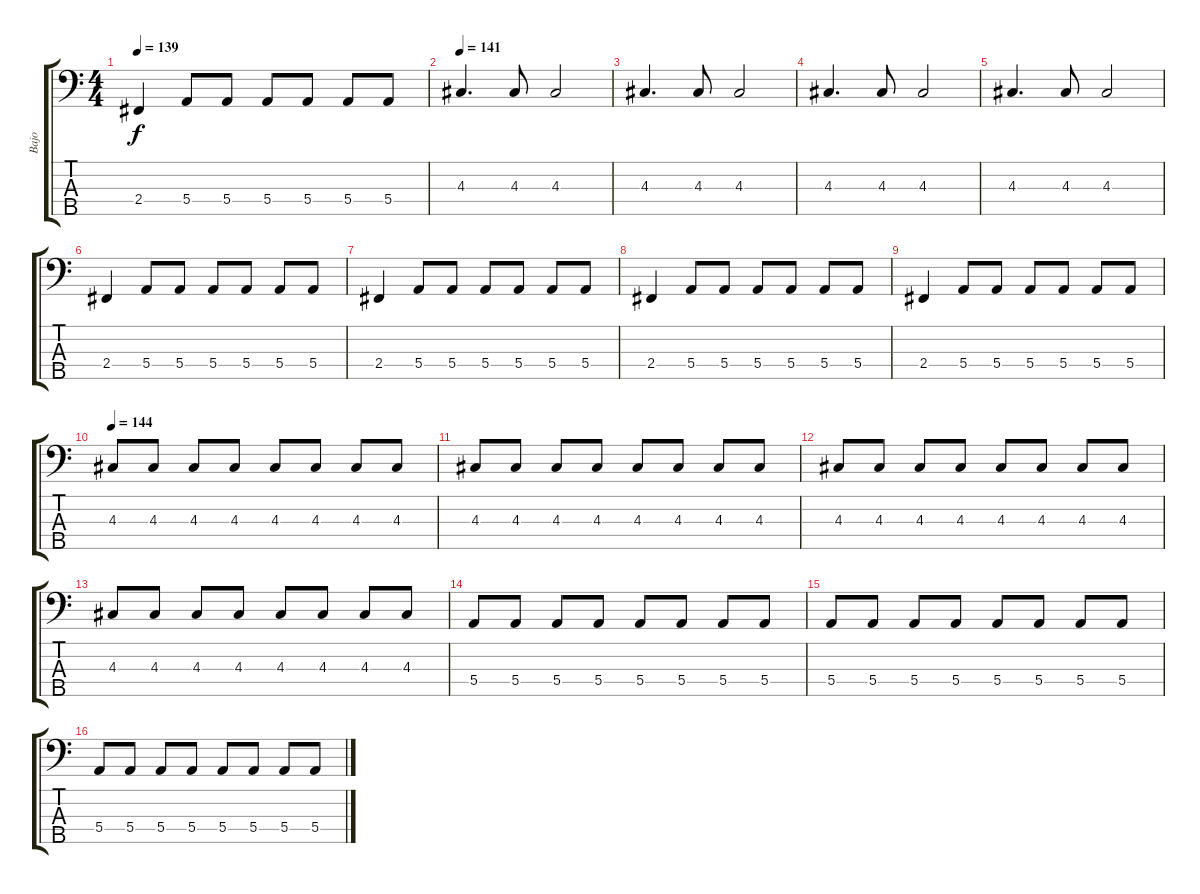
\track ("Bajo" "Bajo") {solo instrument electricbasspick}
\staff {score tabs}
\tuning (G2 D2 A1 E1 B0) {hide}
\ts (4 4)
\tempo 139
\clef f4
\ks c
2.4.4{dy f} 5.4.8 5.4.8 5.4.8 5.4.8 5.4.8 5.4.8 |
\tempo 141
4.3.4{d} 4.3.8 4.3.2 |
4.3.4{d} 4.3.8 4.3.2 |
4.3.4{d} 4.3.8 4.3.2 |
4.3.4{d} 4.3.8 4.3.2 |
2.4.4 5.4.8 5.4.8 5.4.8 5.4.8 5.4.8 5.4.8 |
2.4.4 5.4.8 5.4.8 5.4.8 5.4.8 5.4.8 5.4.8 |
2.4.4 5.4.8 5.4.8 5.4.8 5.4.8 5.4.8 5.4.8 |
2.4.4 5.4.8 5.4.8 5.4.8 5.4.8 5.4.8 5.4.8 |
\tempo 144
4.3.8 4.3.8 4.3.8 4.3.8 4.3.8 4.3.8 4.3.8 4.3.8 |
4.3.8 4.3.8 4.3.8 4.3.8 4.3.8 4.3.8 4.3.8 4.3.8 |
4.3.8 4.3.8 4.3.8 4.3.8 4.3.8 4.3.8 4.3.8 4.3.8 |
4.3.8 4.3.8 4.3.8 4.3.8 4.3.8 4.3.8 4.3.8 4.3.8 |
5.4.8 5.4.8 5.4.8 5.4.8 5.4.8 5.4.8 5.4.8 5.4.8 |
5.4.8 5.4.8 5.4.8 5.4.8 5.4.8 5.4.8 5.4.8 5.4.8 |
5.4.8 5.4.8 5.4.8 5.4.8 5.4.8 5.4.8 5.4.8 5.4.8
